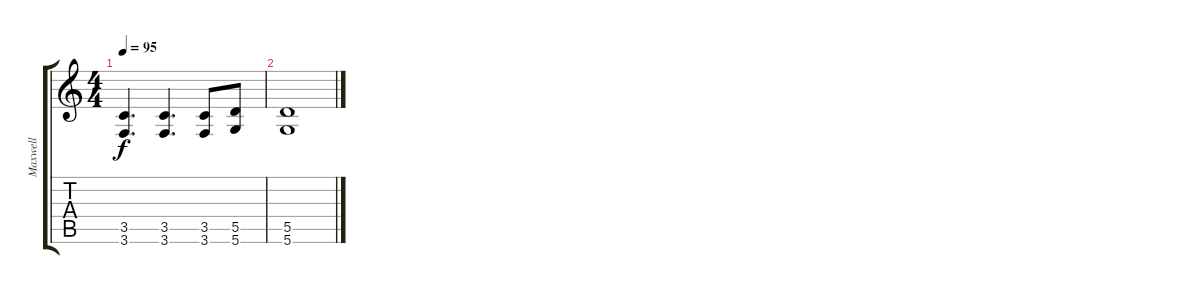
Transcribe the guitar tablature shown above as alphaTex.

\track ("Maxwell" "Maxwell") {instrument distortionguitar}
\staff {score tabs}
\tuning (E4 B3 G3 D3 A2 D2) {hide}
\ts (4 4)
\tempo 95
\clef g2
\ks c
(3.5 3.6).4{d dy f} (3.5 3.6).4{d} (3.5 3.6).8 (5.5 5.6).8 |
(5.5 5.6).1
